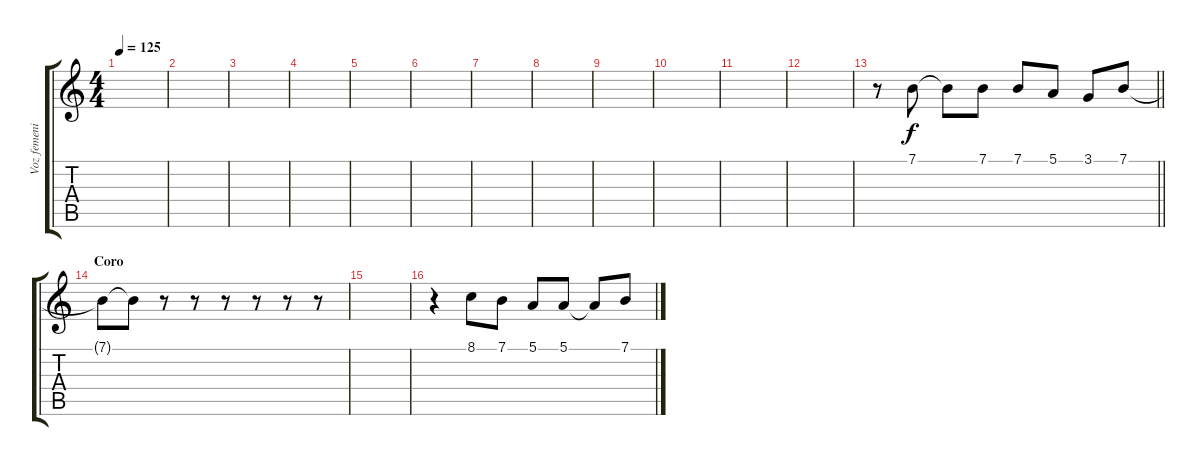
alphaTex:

\track ("Voz femenina" "Voz femeni") {instrument sopranosax}
\staff {score tabs}
\tuning (E4 B3 G3 D3 A2 E2) {hide}
\ts (4 4)
\tempo 125
\clef g2
\ks c
|
|
|
|
|
|
|
|
|
|
|
|
\barLineRight lightlight
r.8 7.1.8 7.1{t}.8 7.1.8 7.1.8 5.1.8 3.1.8 7.1.8 |
\section ("" "Coro")
7.1{t}.8 7.1{t}.8 r.8 r.8 r.8 r.8 r.8 r.8 |
|
r.4 8.1.8 7.1.8 5.1.8 5.1.8 5.1{t}.8 7.1.8
